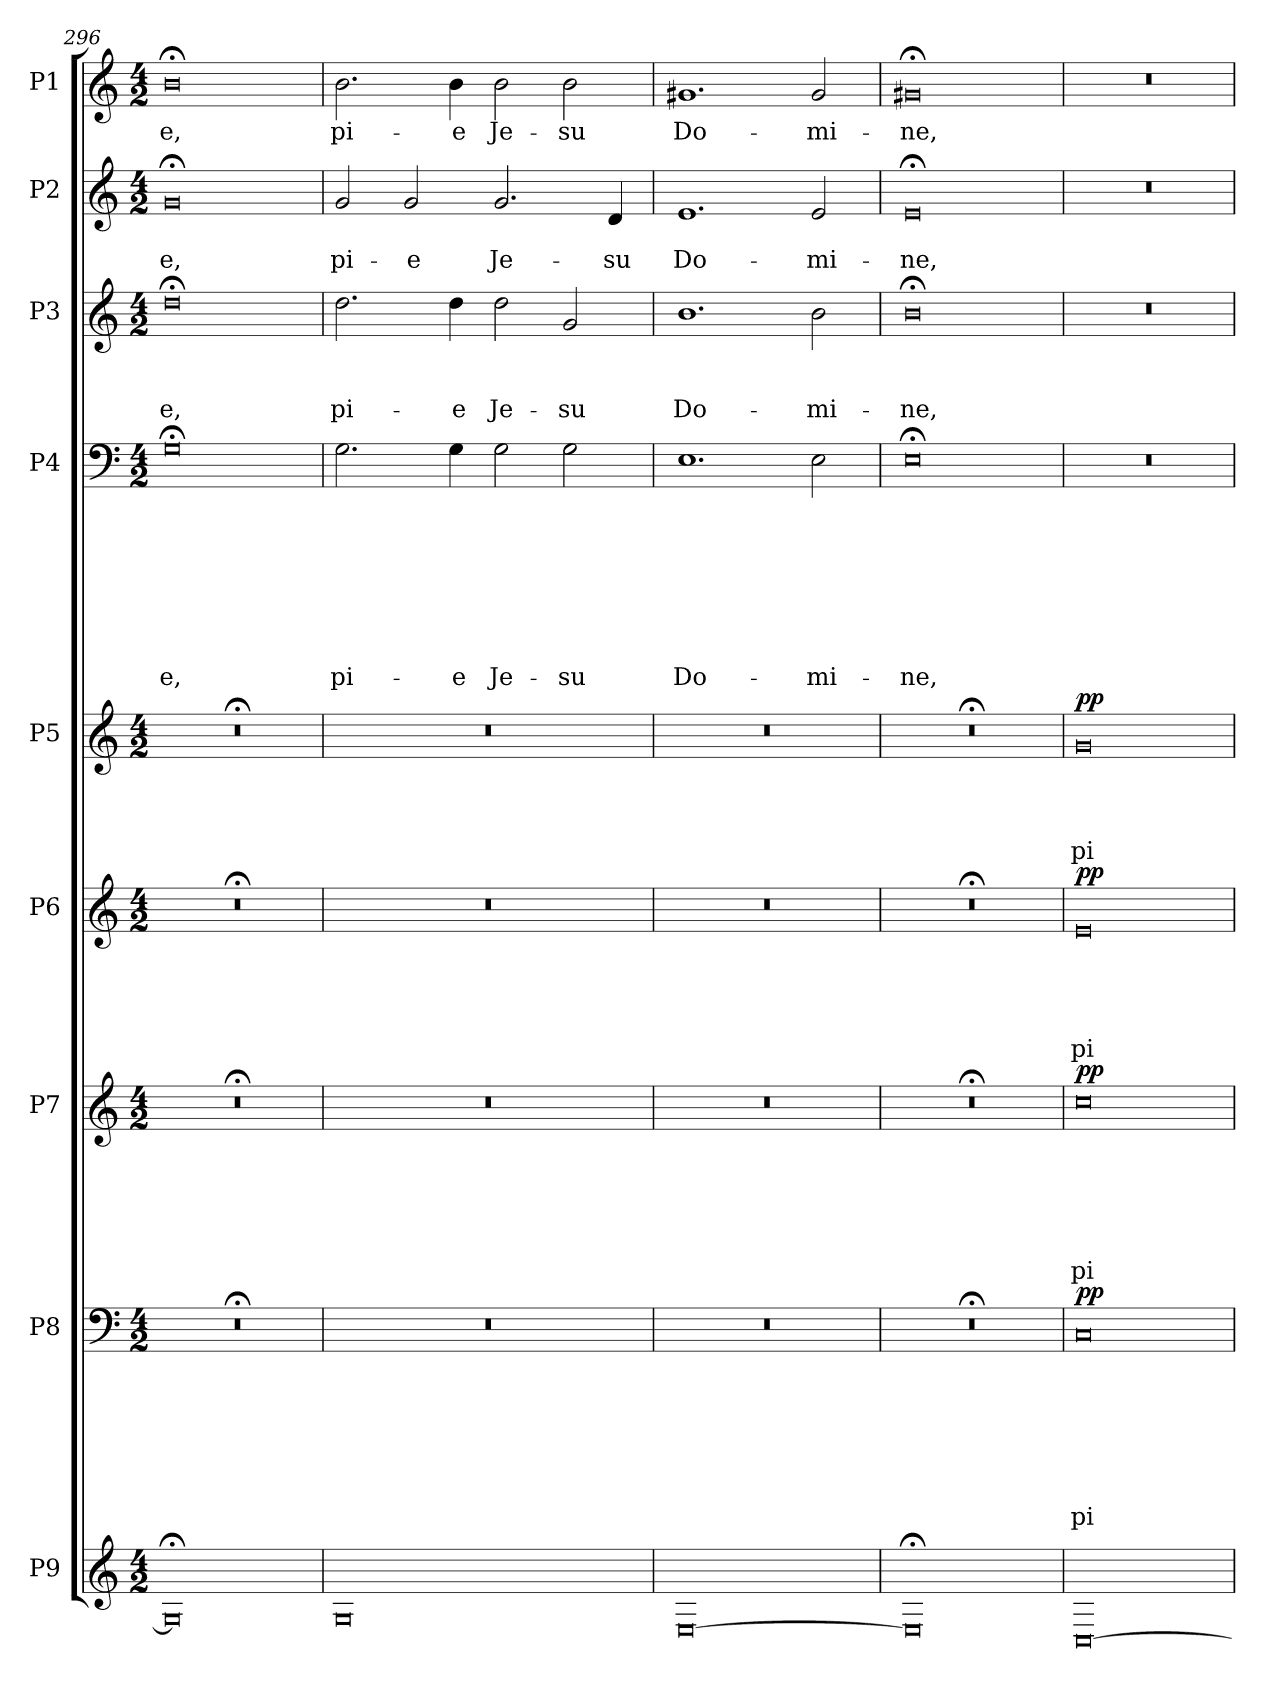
**kern	**kern	**text	**text	**text	**text	**text	**text	**text	**dynam	**kern	**text	**text	**text	**text	**text	**text	**dynam	**kern	**text	**text	**text	**text	**text	**dynam	**kern	**text	**text	**text	**text	**dynam	**kern	**text	**text	**text	**text	**text	**text	**text	**text	**kern	**text	**text	**text	**kern	**text	**text	**kern	**text
*part9	*part8	*part8	*part8	*part8	*part8	*part8	*part8	*part8	*part8	*part7	*part7	*part7	*part7	*part7	*part7	*part7	*part7	*part6	*part6	*part6	*part6	*part6	*part6	*part6	*part5	*part5	*part5	*part5	*part5	*part5	*part4	*part4	*part4	*part4	*part4	*part4	*part4	*part4	*part4	*part3	*part3	*part3	*part3	*part2	*part2	*part2	*part1	*part1
*staff9	*staff8	*staff8	*staff8	*staff8	*staff8	*staff8	*staff8	*staff8	*staff8	*staff7	*staff7	*staff7	*staff7	*staff7	*staff7	*staff7	*staff7	*staff6	*staff6	*staff6	*staff6	*staff6	*staff6	*staff6	*staff5	*staff5	*staff5	*staff5	*staff5	*staff5	*staff4	*staff4	*staff4	*staff4	*staff4	*staff4	*staff4	*staff4	*staff4	*staff3	*staff3	*staff3	*staff3	*staff2	*staff2	*staff2	*staff1	*staff1
*I"P9	*I"P8	*	*	*	*	*	*	*	*	*I"P7	*	*	*	*	*	*	*	*I"P6	*	*	*	*	*	*	*I"P5	*	*	*	*	*	*I"P4	*	*	*	*	*	*	*	*	*I"P3	*	*	*	*I"P2	*	*	*I"P1	*
*clefG2	*clefF4	*	*	*	*	*	*	*	*	*clefG2	*	*	*	*	*	*	*	*clefG2	*	*	*	*	*	*	*clefG2	*	*	*	*	*	*clefF4	*	*	*	*	*	*	*	*	*clefG2	*	*	*	*clefG2	*	*	*clefG2	*
*	*	*	*	*	*	*	*	*	*	*ITrd7c12	*	*	*	*	*	*	*	*	*	*	*	*	*	*	*	*	*	*	*	*	*	*	*	*	*	*	*	*	*	*ITrd7c12	*	*	*	*	*	*	*	*
*k[]	*k[]	*	*	*	*	*	*	*	*	*k[]	*	*	*	*	*	*	*	*k[]	*	*	*	*	*	*	*k[]	*	*	*	*	*	*k[]	*	*	*	*	*	*	*	*	*k[]	*	*	*	*k[]	*	*	*k[]	*
*C:	*C:	*	*	*	*	*	*	*	*	*C:	*	*	*	*	*	*	*	*C:	*	*	*	*	*	*	*C:	*	*	*	*	*	*C:	*	*	*	*	*	*	*	*	*C:	*	*	*	*C:	*	*	*C:	*
*M4/2	*M4/2	*	*	*	*	*	*	*	*	*M4/2	*	*	*	*	*	*	*	*M4/2	*	*	*	*	*	*	*M4/2	*	*	*	*	*	*M4/2	*	*	*	*	*	*	*	*	*M4/2	*	*	*	*M4/2	*	*	*M4/2	*
=296	=296	=296	=296	=296	=296	=296	=296	=296	=296	=296	=296	=296	=296	=296	=296	=296	=296	=296	=296	=296	=296	=296	=296	=296	=296	=296	=296	=296	=296	=296	=296	=296	=296	=296	=296	=296	=296	=296	=296	=296	=296	=296	=296	=296	=296	=296	=296	=296
*^	*	*	*	*	*	*	*	*	*	*	*	*	*	*	*	*	*	*	*	*	*	*	*	*	*	*	*	*	*	*	*	*	*	*	*	*	*	*	*	*	*	*	*	*	*	*	*	*
!	!	!	!	!	!	!	!	!	!	!	!	!	!	!	!	!	!	!	!	!	!	!	!	!	!	!	!	!	!	!	!	!	!	!	!	!	!	!	!	!LO:LY:b	!	!	!	!LO:LY:b	!	!	!LO:LY:b	!	!LO:LY:b
0G;]	0ryy	0r;<	.	.	.	.	.	.	.	.	0r;<	.	.	.	.	.	.	.	0r;<	.	.	.	.	.	.	0r;<	.	.	.	.	.	0G;<	.	.	.	.	.	.	.	-e,	0d;<	.	.	-e,	0g;	.	-e,	0b;<	-e,
=297	=297	=297	=297	=297	=297	=297	=297	=297	=297	=297	=297	=297	=297	=297	=297	=297	=297	=297	=297	=297	=297	=297	=297	=297	=297	=297	=297	=297	=297	=297	=297	=297	=297	=297	=297	=297	=297	=297	=297	=297	=297	=297	=297	=297	=297	=297	=297	=297	=297
!	!	!	!	!	!	!	!	!	!	!	!	!	!	!	!	!	!	!	!	!	!	!	!	!	!	!	!	!	!	!	!	!	!	!	!	!	!	!	!	!LO:LY:b	!	!	!	!LO:LY:b	!	!	!LO:LY:b	!	!LO:LY:b
0G	0ryy	0r	.	.	.	.	.	.	.	.	0r	.	.	.	.	.	.	.	0r	.	.	.	.	.	.	0r	.	.	.	.	.	2.G\	.	.	.	.	.	.	.	pi-	2.d\	.	.	pi-	2g/	.	pi-	2.b\	pi-
!	!	!	!	!	!	!	!	!	!	!	!	!	!	!	!	!	!	!	!	!	!	!	!	!	!	!	!	!	!	!	!	!	!	!	!	!	!	!	!	!	!	!	!	!	!	!	!LO:LY:b	!	!
.	.	.	.	.	.	.	.	.	.	.	.	.	.	.	.	.	.	.	.	.	.	.	.	.	.	.	.	.	.	.	.	.	.	.	.	.	.	.	.	.	.	.	.	.	2g/	.	-e	.	.
!	!	!	!	!	!	!	!	!	!	!	!	!	!	!	!	!	!	!	!	!	!	!	!	!	!	!	!	!	!	!	!	!	!	!	!	!	!	!	!	!LO:LY:b	!	!	!	!LO:LY:b	!	!	!	!	!LO:LY:b
.	.	.	.	.	.	.	.	.	.	.	.	.	.	.	.	.	.	.	.	.	.	.	.	.	.	.	.	.	.	.	.	4G\	.	.	.	.	.	.	.	-e	4d\	.	.	-e	.	.	.	4b\	-e
!	!	!	!	!	!	!	!	!	!	!	!	!	!	!	!	!	!	!	!	!	!	!	!	!	!	!	!	!	!	!	!	!	!	!	!	!	!	!	!	!LO:LY:b	!	!	!	!LO:LY:b	!	!	!LO:LY:b	!	!LO:LY:b
.	.	.	.	.	.	.	.	.	.	.	.	.	.	.	.	.	.	.	.	.	.	.	.	.	.	.	.	.	.	.	.	2G\	.	.	.	.	.	.	.	Je-	2d\	.	.	Je-	2.g/	.	Je-	2b\	Je-
!	!	!	!	!	!	!	!	!	!	!	!	!	!	!	!	!	!	!	!	!	!	!	!	!	!	!	!	!	!	!	!	!	!	!	!	!	!	!	!	!LO:LY:b	!	!	!	!LO:LY:b	!	!	!	!	!LO:LY:b
.	.	.	.	.	.	.	.	.	.	.	.	.	.	.	.	.	.	.	.	.	.	.	.	.	.	.	.	.	.	.	.	2G\	.	.	.	.	.	.	.	-su	2G/	.	.	-su	.	.	.	2b\	-su
!	!	!	!	!	!	!	!	!	!	!	!	!	!	!	!	!	!	!	!	!	!	!	!	!	!	!	!	!	!	!	!	!	!	!	!	!	!	!	!	!	!	!	!	!	!	!	!LO:LY:b	!	!
.	.	.	.	.	.	.	.	.	.	.	.	.	.	.	.	.	.	.	.	.	.	.	.	.	.	.	.	.	.	.	.	.	.	.	.	.	.	.	.	.	.	.	.	.	4d/	.	-su	.	.
=298	=298	=298	=298	=298	=298	=298	=298	=298	=298	=298	=298	=298	=298	=298	=298	=298	=298	=298	=298	=298	=298	=298	=298	=298	=298	=298	=298	=298	=298	=298	=298	=298	=298	=298	=298	=298	=298	=298	=298	=298	=298	=298	=298	=298	=298	=298	=298	=298	=298
!	!	!	!	!	!	!	!	!	!	!	!	!	!	!	!	!	!	!	!	!	!	!	!	!	!	!	!	!	!	!	!	!	!	!	!	!	!	!	!	!LO:LY:b	!	!	!	!LO:LY:b	!	!	!LO:LY:b	!	!LO:LY:b
[>0E	0ryy	0r	.	.	.	.	.	.	.	.	0r	.	.	.	.	.	.	.	0r	.	.	.	.	.	.	0r	.	.	.	.	.	1.E	.	.	.	.	.	.	.	Do-	1.B	.	.	Do-	1.e	.	Do-	1.g#X	Do-
!	!	!	!	!	!	!	!	!	!	!	!	!	!	!	!	!	!	!	!	!	!	!	!	!	!	!	!	!	!	!	!	!	!	!	!	!	!	!	!	!LO:LY:b	!	!	!	!LO:LY:b	!	!	!LO:LY:b	!	!LO:LY:b
.	.	.	.	.	.	.	.	.	.	.	.	.	.	.	.	.	.	.	.	.	.	.	.	.	.	.	.	.	.	.	.	2E\	.	.	.	.	.	.	.	-mi-	2B\	.	.	-mi-	2e/	.	-mi-	2g#/	-mi-
=299	=299	=299	=299	=299	=299	=299	=299	=299	=299	=299	=299	=299	=299	=299	=299	=299	=299	=299	=299	=299	=299	=299	=299	=299	=299	=299	=299	=299	=299	=299	=299	=299	=299	=299	=299	=299	=299	=299	=299	=299	=299	=299	=299	=299	=299	=299	=299	=299	=299
!	!	!	!	!	!	!	!	!	!	!	!	!	!	!	!	!	!	!	!	!	!	!	!	!	!	!	!	!	!	!	!	!	!	!	!	!	!	!	!	!LO:LY:b	!	!	!	!LO:LY:b	!	!	!LO:LY:b	!	!LO:LY:b
0E;]	0ryy	0r;<	.	.	.	.	.	.	.	.	0r;<	.	.	.	.	.	.	.	0r;<	.	.	.	.	.	.	0r;<	.	.	.	.	.	0E;<	.	.	.	.	.	.	.	-ne,	0B;<	.	.	-ne,	0e;	.	-ne,	0g#X;	-ne,
!!LO:PB:g=z
=300	=300	=300	=300	=300	=300	=300	=300	=300	=300	=300	=300	=300	=300	=300	=300	=300	=300	=300	=300	=300	=300	=300	=300	=300	=300	=300	=300	=300	=300	=300	=300	=300	=300	=300	=300	=300	=300	=300	=300	=300	=300	=300	=300	=300	=300	=300	=300	=300	=300
!	!	!	!	!	!	!	!	!	!LO:LY:b	!LO:DY:a	!	!	!	!	!	!	!LO:LY:b	!LO:DY:a	!	!	!	!	!	!LO:LY:b	!LO:DY:a	!	!	!	!	!LO:LY:b	!LO:DY:a	!	!	!	!	!	!	!	!	!	!	!	!	!	!	!	!	!	!
[<0C	0ryy	0C	.	.	.	.	.	.	pi-	pp	0c	.	.	.	.	.	pi-	pp	0e	.	.	.	.	pi-	pp	0g	.	.	.	pi-	pp	0r	.	.	.	.	.	.	.	.	0r	.	.	.	0r	.	.	0r	.
*v	*v	*	*	*	*	*	*	*	*	*	*	*	*	*	*	*	*	*	*	*	*	*	*	*	*	*	*	*	*	*	*	*	*	*	*	*	*	*	*	*	*	*	*	*	*	*	*	*	*
=	=	=	=	=	=	=	=	=	=	=	=	=	=	=	=	=	=	=	=	=	=	=	=	=	=	=	=	=	=	=	=	=	=	=	=	=	=	=	=	=	=	=	=	=	=	=	=	=
*-	*-	*-	*-	*-	*-	*-	*-	*-	*-	*-	*-	*-	*-	*-	*-	*-	*-	*-	*-	*-	*-	*-	*-	*-	*-	*-	*-	*-	*-	*-	*-	*-	*-	*-	*-	*-	*-	*-	*-	*-	*-	*-	*-	*-	*-	*-	*-	*-
